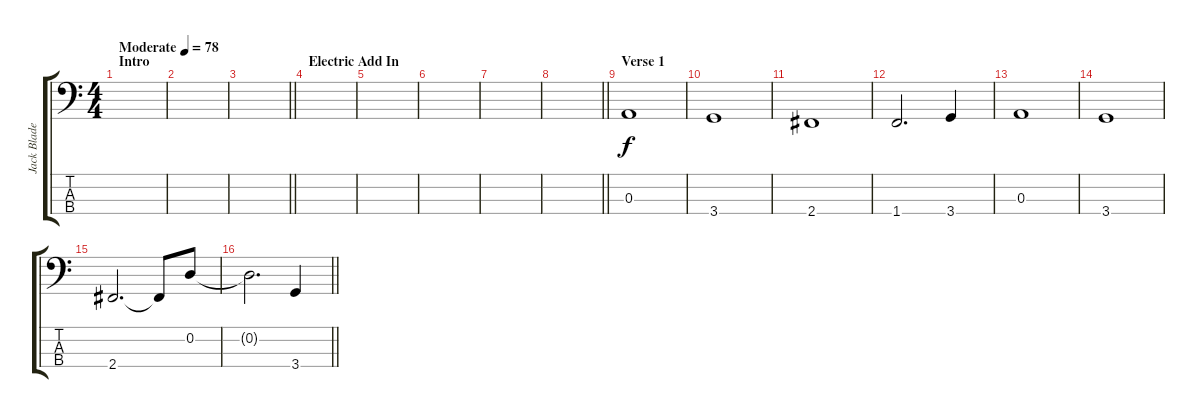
\track ("Jack Blades" "Jack Blade") {instrument electricbassfinger}
\staff {score tabs}
\tuning (G2 D2 A1 E1) {hide}
\ts (4 4)
\section ("" "Intro")
\tempo (78 "Moderate")
\clef f4
\ks c
|
|
\barLineRight lightlight
|
\section ("" "Electric Add In")
|
|
|
|
\barLineRight lightlight
|
\section ("" "Verse 1")
0.3.1 |
3.4.1 |
2.4.1 |
1.4.2{d} 3.4.4 |
0.3.1 |
3.4.1 |
2.4.2{d} 2.4{t}.8 0.2.8 |
\barLineRight lightlight
0.2{t}.2{d} 3.4.4
